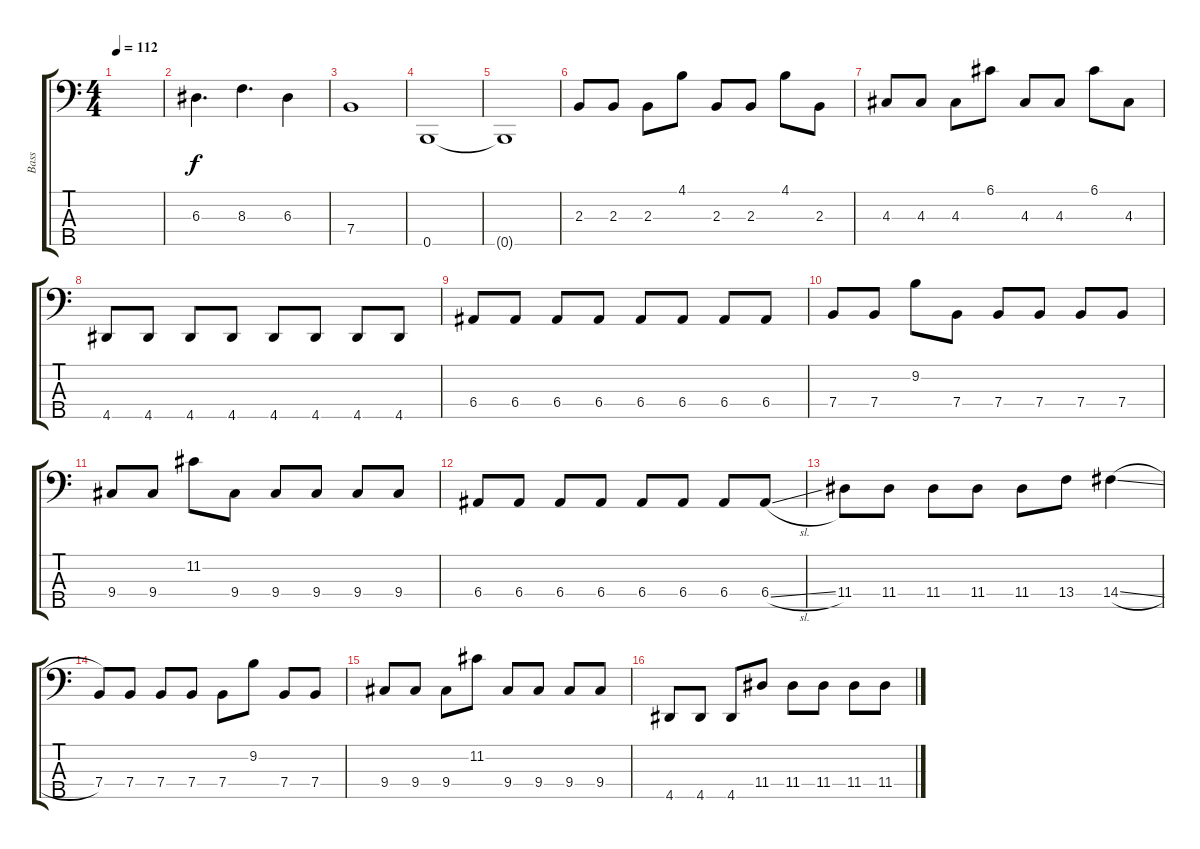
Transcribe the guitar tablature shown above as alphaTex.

\track ("Bass" "Bass") {instrument electricbasspick}
\staff {score tabs}
\tuning (G2 D2 A1 E1 B0) {hide}
\ts (4 4)
\tempo 112
\clef f4
\ks c
|
6.3.4{d} 8.3.4{d} 6.3.4 |
7.4.1 |
0.5.1 |
0.5{t}.1 |
2.3.8 2.3.8 2.3.8 4.1.8 2.3.8 2.3.8 4.1.8 2.3.8 |
4.3.8 4.3.8 4.3.8 6.1.8 4.3.8 4.3.8 6.1.8 4.3.8 |
4.5.8 4.5.8 4.5.8 4.5.8 4.5.8 4.5.8 4.5.8 4.5.8 |
6.4.8 6.4.8 6.4.8 6.4.8 6.4.8 6.4.8 6.4.8 6.4.8 |
7.4.8 7.4.8 9.2.8 7.4.8 7.4.8 7.4.8 7.4.8 7.4.8 |
9.4.8 9.4.8 11.2.8 9.4.8 9.4.8 9.4.8 9.4.8 9.4.8 |
6.4.8 6.4.8 6.4.8 6.4.8 6.4.8 6.4.8 6.4.8 6.4{sl}.8 |
11.4.8 11.4.8 11.4.8 11.4.8 11.4.8 13.4.8 14.4{sl}.4 |
7.4.8 7.4.8 7.4.8 7.4.8 7.4.8 9.2.8 7.4.8 7.4.8 |
9.4.8 9.4.8 9.4.8 11.2.8 9.4.8 9.4.8 9.4.8 9.4.8 |
4.5.8 4.5.8 4.5.8 11.4.8 11.4.8 11.4.8 11.4.8 11.4{sl}.8
